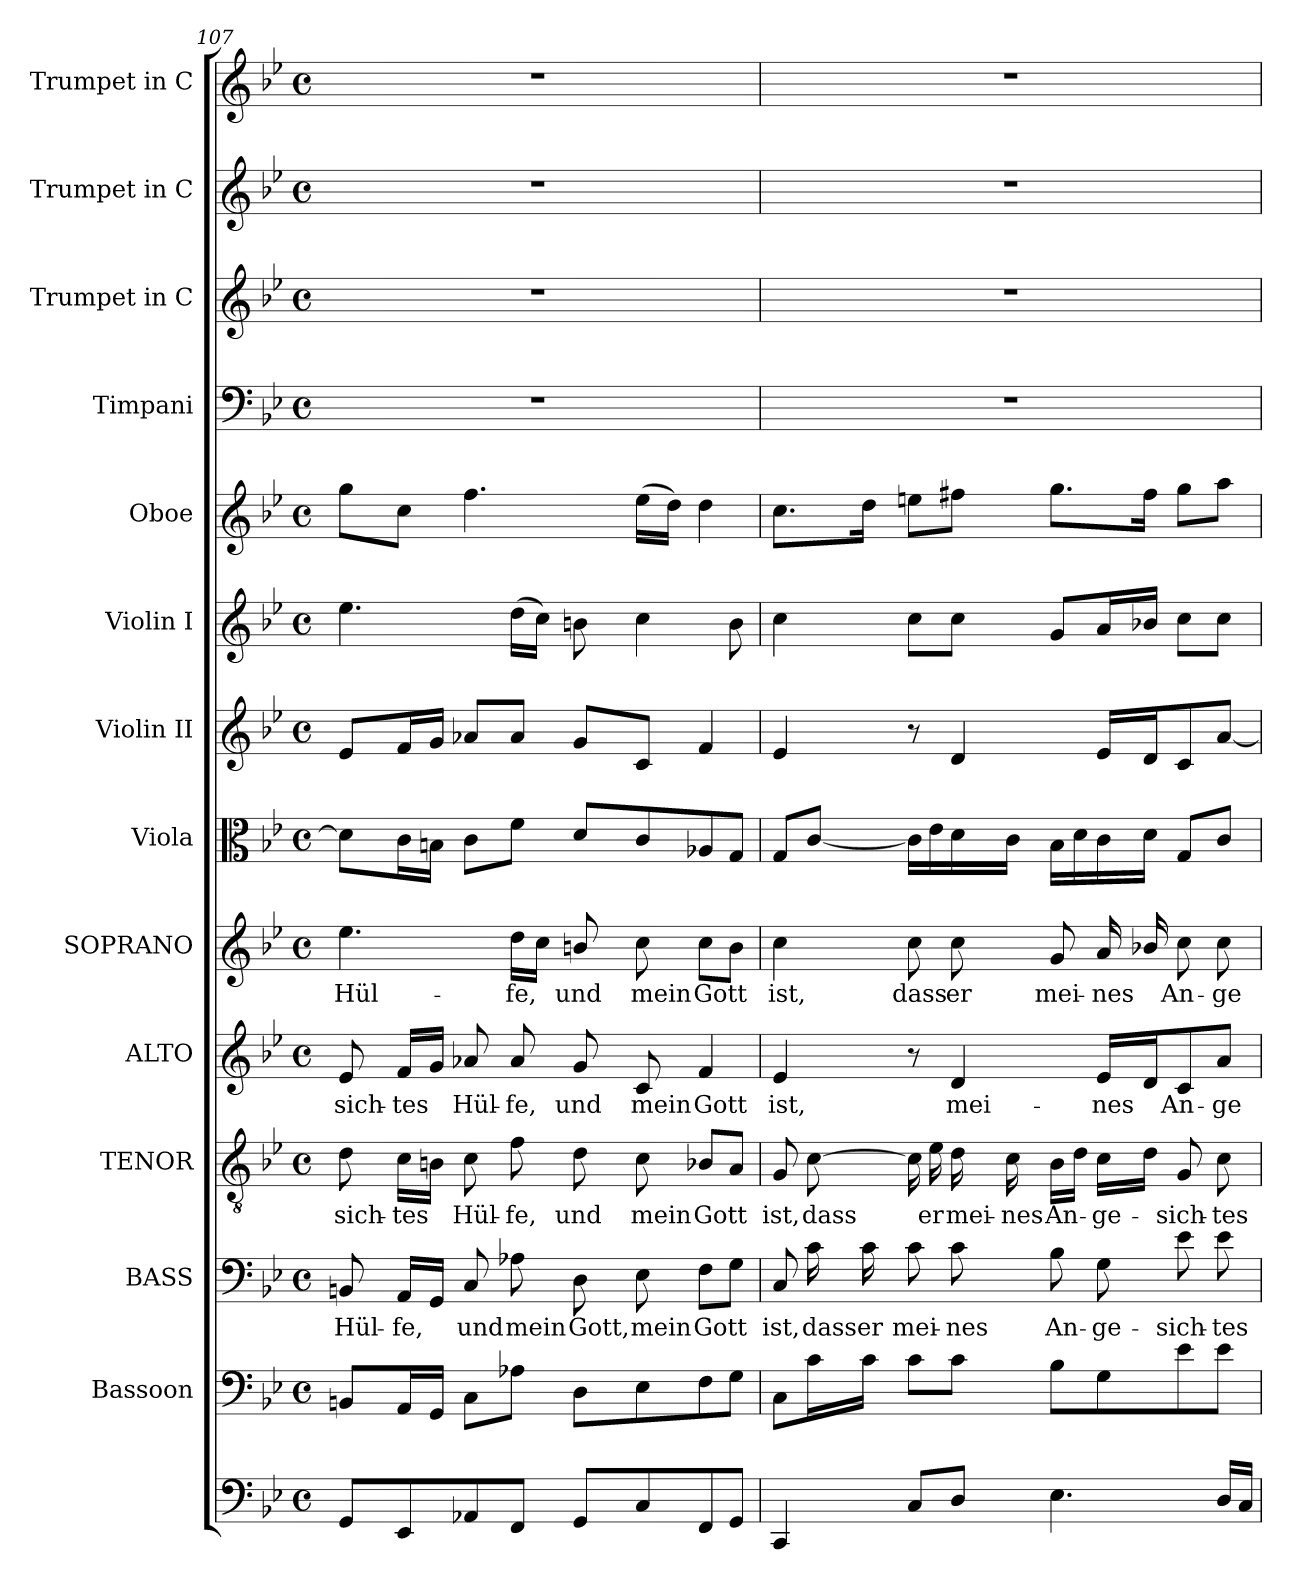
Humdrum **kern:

**kern	**kern	**kern	**text	**kern	**text	**kern	**text	**kern	**text	**kern	**kern	**kern	**kern	**kern	**kern	**kern	**kern
*part14	*part13	*part12	*part12	*part11	*part11	*part10	*part10	*part9	*part9	*part8	*part7	*part6	*part5	*part4	*part3	*part2	*part1
*staff14	*staff13	*staff12	*staff12	*staff11	*staff11	*staff10	*staff10	*staff9	*staff9	*staff8	*staff7	*staff6	*staff5	*staff4	*staff3	*staff2	*staff1
*	*I"Bassoon	*I"BASS	*	*I"TENOR	*	*I"ALTO	*	*I"SOPRANO	*	*I"Viola	*I"Violin II	*I"Violin I	*I"Oboe	*I"Timpani	*I"Trumpet in C	*I"Trumpet in C	*I"Trumpet in C
*	*	*	*	*	*	*I'Alto	*	*I'Soprano	*	*I'Viola	*I'Violin II	*I'Violin I	*I'Oboe	*I'Timp.	*	*	*
!!LO:PB:g=z
*clefF4	*clefF4	*clefF4	*	*clefGv2	*	*clefG2	*	*clefG2	*	*clefC3	*clefG2	*clefG2	*clefG2	*clefF4	*clefG2	*clefG2	*clefG2
*	*	*	*	*ITrd7c12	*	*	*	*	*	*	*	*	*	*	*	*	*
*k[b-e-]	*k[b-e-]	*k[b-e-]	*	*k[b-e-]	*	*k[b-e-]	*	*k[b-e-]	*	*k[b-e-]	*k[b-e-]	*k[b-e-]	*k[b-e-]	*k[b-e-]	*k[b-e-]	*k[b-e-]	*k[b-e-]
*B-:	*B-:	*B-:	*	*B-:	*	*B-:	*	*B-:	*	*B-:	*B-:	*B-:	*B-:	*B-:	*B-:	*B-:	*B-:
*M4/4	*M4/4	*M4/4	*	*M4/4	*	*M4/4	*	*M4/4	*	*M4/4	*M4/4	*M4/4	*M4/4	*M4/4	*M4/4	*M4/4	*M4/4
*met(c)	*met(c)	*met(c)	*	*met(c)	*	*met(c)	*	*met(c)	*	*met(c)	*met(c)	*met(c)	*met(c)	*met(c)	*met(c)	*met(c)	*met(c)
=107	=107	=107	=107	=107	=107	=107	=107	=107	=107	=107	=107	=107	=107	=107	=107	=107	=107
!	!	!	!LO:LY:b:color=#000000	!	!	!	!	!	!	!	!	!	!	!	!	!	!
!	!	!	!	!	!LO:LY:b:color=#000000	!	!	!	!	!	!	!	!	!	!	!	!
!	!	!	!	!	!	!	!LO:LY:b:color=#000000	!	!	!	!	!	!	!	!	!	!
!	!	!	!	!	!	!	!	!	!LO:LY:b:color=#000000	!	!	!	!	!	!	!	!
8GGi/L	8BBni/L	8BBni/	Hül-	8Di\	-sich-	8e-i/	-sich-	4.ee-i\	Hül-	8di\L]	8e-i/L	4.ee-i\	8ggi\L	1r	1r	1r	1r
!	!	!	!LO:LY:b:color=#000000	!	!	!	!	!	!	!	!	!	!	!	!	!	!
!	!	!	!	!	!LO:LY:b:color=#000000	!	!	!	!	!	!	!	!	!	!	!	!
!	!	!	!	!	!	!	!LO:LY:b:color=#000000	!	!	!	!	!	!	!	!	!	!
8EE-i/	16AAi/L	16AAi/LL	-fe,	16Ci\LL	-tes	16fi/LL	-tes	.	.	16ci\L	16fi/L	.	8cci\J	.	.	.	.
.	16GGi/JJ	16GGi/JJ	.	16BBni\JJ	.	16gi/JJ	.	.	.	16Bni\JJ	16gi/JJ	.	.	.	.	.	.
!	!	!	!LO:LY:b:color=#000000	!	!	!	!	!	!	!	!	!	!	!	!	!	!
!	!	!	!	!	!LO:LY:b:color=#000000	!	!	!	!	!	!	!	!	!	!	!	!
!	!	!	!	!	!	!	!LO:LY:b:color=#000000	!	!	!	!	!	!	!	!	!	!
8AA-Xi/	8Ci\L	8Ci/	und	8Ci\	Hül-	8a-Xi/	Hül-	.	.	8ci\L	8a-Xi/L	.	4.ffi\	.	.	.	.
!	!	!	!LO:LY:b:color=#000000	!	!	!	!	!	!	!	!	!	!	!	!	!	!
!	!	!	!	!	!LO:LY:b:color=#000000	!	!	!	!	!	!	!	!	!	!	!	!
!	!	!	!	!	!	!	!LO:LY:b:color=#000000	!	!	!	!	!	!	!	!	!	!
!	!	!	!	!	!	!	!	!	!LO:LY:b:color=#000000	!	!	!	!	!	!	!	!
8FFi/J	8A-Xi\J	8A-Xi\	mein	8Fi\	-fe,	8a-i/	-fe,	16ddi\LL	-fe,	8fi\J	8a-i/J	(16ddi\LL	.	.	.	.	.
.	.	.	.	.	.	.	.	16cci\JJ	.	.	.	16cci\JJ)	.	.	.	.	.
!	!	!	!LO:LY:b:color=#000000	!	!	!	!	!	!	!	!	!	!	!	!	!	!
!	!	!	!	!	!LO:LY:b:color=#000000	!	!	!	!	!	!	!	!	!	!	!	!
!	!	!	!	!	!	!	!LO:LY:b:color=#000000	!	!	!	!	!	!	!	!	!	!
!	!	!	!	!	!	!	!	!	!LO:LY:b:color=#000000	!	!	!	!	!	!	!	!
8GGi/L	8Di\L	8Di\	Gott,	8Di\	und	8gi/	und	8bni/	und	8di/L	8gi/L	8bni\	.	.	.	.	.
!	!	!	!LO:LY:b:color=#000000	!	!	!	!	!	!	!	!	!	!	!	!	!	!
!	!	!	!	!	!LO:LY:b:color=#000000	!	!	!	!	!	!	!	!	!	!	!	!
!	!	!	!	!	!	!	!LO:LY:b:color=#000000	!	!	!	!	!	!	!	!	!	!
!	!	!	!	!	!	!	!	!	!LO:LY:b:color=#000000	!	!	!	!	!	!	!	!
8Ci/	8E-i\	8E-i\	mein	8Ci\	mein	8ci/	mein	8cci\	mein	8ci/	8ci/J	4cci\	(16ee-i\LL	.	.	.	.
.	.	.	.	.	.	.	.	.	.	.	.	.	16ddi\JJ)	.	.	.	.
!	!	!	!LO:LY:b:color=#000000	!	!	!	!	!	!	!	!	!	!	!	!	!	!
!	!	!	!	!	!LO:LY:b:color=#000000	!	!	!	!	!	!	!	!	!	!	!	!
!	!	!	!	!	!	!	!LO:LY:b:color=#000000	!	!	!	!	!	!	!	!	!	!
!	!	!	!	!	!	!	!	!	!LO:LY:b:color=#000000	!	!	!	!	!	!	!	!
8FFi/	8Fi\	8Fi\L	Gott	8BB-Xi/L	Gott	4fi/	Gott	8cci\L	Gott	8A-Xi/	4fi/	.	4ddi\	.	.	.	.
8GGi/J	8Gi\J	8Gi\J	.	8AAi/J	.	.	.	8bi\J	.	8Gi/J	.	8bi\	.	.	.	.	.
=108	=108	=108	=108	=108	=108	=108	=108	=108	=108	=108	=108	=108	=108	=108	=108	=108	=108
!	!	!	!LO:LY:b:color=#000000	!	!	!	!	!	!	!	!	!	!	!	!	!	!
!	!	!	!	!	!LO:LY:b:color=#000000	!	!	!	!	!	!	!	!	!	!	!	!
!	!	!	!	!	!	!	!LO:LY:b:color=#000000	!	!	!	!	!	!	!	!	!	!
!	!	!	!	!	!	!	!	!	!LO:LY:b:color=#000000	!	!	!	!	!	!	!	!
4CCi/	8Ci\L	8Ci/	ist,	8GGi/	ist,	4e-i/	ist,	4cci\	ist,	8Gi/L	4e-i/	4cci\	8.cci\L	1r	1r	1r	1r
!	!	!	!LO:LY:b:color=#000000	!	!	!	!	!	!	!	!	!	!	!	!	!	!
!	!	!	!	!	!LO:LY:b:color=#000000	!	!	!	!	!	!	!	!	!	!	!	!
.	16ci\L	16ci\	dass	[8Ci\	dass	.	.	.	.	[8ci/J	.	.	.	.	.	.	.
!	!	!	!LO:LY:b:color=#000000	!	!	!	!	!	!	!	!	!	!	!	!	!	!
.	16ci\JJ	16ci\	er	.	.	.	.	.	.	.	.	.	16ddi\Jk	.	.	.	.
!	!	!	!LO:LY:b:color=#000000	!	!	!	!	!	!	!	!	!	!	!	!	!	!
!	!	!	!	!	!	!	!	!	!LO:LY:b:color=#000000	!	!	!	!	!	!	!	!
8Ci/L	8ci\L	8ci\	mei-	16Ci\]	.	8r	.	8cci\	dass	16ci\LL]	8r	8cci\L	8eeni\L	.	.	.	.
!	!	!	!	!	!LO:LY:b:color=#000000	!	!	!	!	!	!	!	!	!	!	!	!
.	.	.	.	16E-i\	er	.	.	.	.	16e-i\	.	.	.	.	.	.	.
!	!	!	!LO:LY:b:color=#000000	!	!	!	!	!	!	!	!	!	!	!	!	!	!
!	!	!	!	!	!LO:LY:b:color=#000000	!	!	!	!	!	!	!	!	!	!	!	!
!	!	!	!	!	!	!	!LO:LY:b:color=#000000	!	!	!	!	!	!	!	!	!	!
!	!	!	!	!	!	!	!	!	!LO:LY:b:color=#000000	!	!	!	!	!	!	!	!
8Di/J	8ci\J	8ci\	-nes	16Di\	mei-	4di/	mei-	8cci\	er	16di\	4di/	8cci\J	8ff#Xi\J	.	.	.	.
!	!	!	!	!	!LO:LY:b:color=#000000	!	!	!	!	!	!	!	!	!	!	!	!
.	.	.	.	16Ci\	-nes	.	.	.	.	16ci\JJ	.	.	.	.	.	.	.
!	!	!	!LO:LY:b:color=#000000	!	!	!	!	!	!	!	!	!	!	!	!	!	!
!	!	!	!	!	!LO:LY:b:color=#000000	!	!	!	!	!	!	!	!	!	!	!	!
!	!	!	!	!	!	!	!	!	!LO:LY:b:color=#000000	!	!	!	!	!	!	!	!
4.E-i\	8B-i\L	8B-i\	An-	16BB-i\LL	An-	.	.	8gi/	mei-	16B-i\LL	.	8gi/L	8.ggi\L	.	.	.	.
.	.	.	.	16Di\JJ	.	.	.	.	.	16di\	.	.	.	.	.	.	.
!	!	!	!LO:LY:b:color=#000000	!	!	!	!	!	!	!	!	!	!	!	!	!	!
!	!	!	!	!	!LO:LY:b:color=#000000	!	!	!	!	!	!	!	!	!	!	!	!
!	!	!	!	!	!	!	!LO:LY:b:color=#000000	!	!	!	!	!	!	!	!	!	!
!	!	!	!	!	!	!	!	!	!LO:LY:b:color=#000000	!	!	!	!	!	!	!	!
.	8Gi\	8Gi\	-ge-	16Ci\LL	-ge-	16e-i/LL	-nes	16ai/	-nes	16ci\	16e-i/LL	16ai/L	.	.	.	.	.
.	.	.	.	16Di\JJ	.	16di/J	.	16b-Xi/	.	16di\JJ	16di/J	16b-Xi/JJ	16ff#i\Jk	.	.	.	.
!	!	!	!LO:LY:b:color=#000000	!	!	!	!	!	!	!	!	!	!	!	!	!	!
!	!	!	!	!	!LO:LY:b:color=#000000	!	!	!	!	!	!	!	!	!	!	!	!
!	!	!	!	!	!	!	!LO:LY:b:color=#000000	!	!	!	!	!	!	!	!	!	!
!	!	!	!	!	!	!	!	!	!LO:LY:b:color=#000000	!	!	!	!	!	!	!	!
.	8e-i\	8e-i\	-sich-	8GGi/	-sich-	8ci/	An-	8cci\	An-	8Gi/L	8ci/	8cci\L	8ggi\L	.	.	.	.
!	!	!	!LO:LY:b:color=#000000	!	!	!	!	!	!	!	!	!	!	!	!	!	!
!	!	!	!	!	!LO:LY:b:color=#000000	!	!	!	!	!	!	!	!	!	!	!	!
!	!	!	!	!	!	!	!LO:LY:b:color=#000000	!	!	!	!	!	!	!	!	!	!
!	!	!	!	!	!	!	!	!	!LO:LY:b:color=#000000	!	!	!	!	!	!	!	!
16Di/LL	8e-i\J	8e-i\	-tes	8Ci\	-tes	8ai/J	-ge-	8cci\	-ge-	8ci/J	[8ai/J	8cci\J	8aai\J	.	.	.	.
16Ci/JJ	.	.	.	.	.	.	.	.	.	.	.	.	.	.	.	.	.
=	=	=	=	=	=	=	=	=	=	=	=	=	=	=	=	=	=
*-	*-	*-	*-	*-	*-	*-	*-	*-	*-	*-	*-	*-	*-	*-	*-	*-	*-
